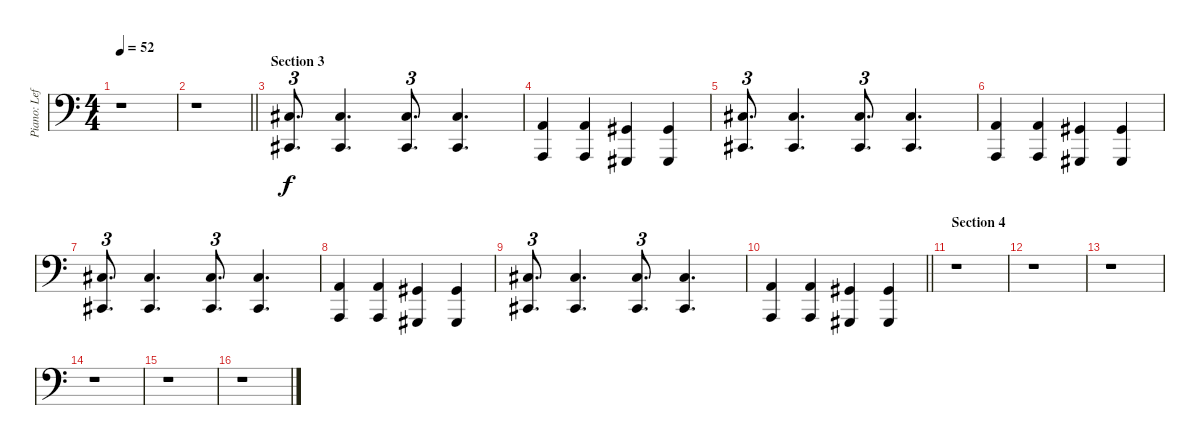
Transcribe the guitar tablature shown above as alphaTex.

\track ("Piano: Left Hand" "Piano: Lef") {instrument acousticgrandpiano}
\staff {score}
\tuning (G2 D2 A1 E1 B0) {hide}
\ts (4 4)
\tempo 52
\clef f4
\ks c
r.1{dy f} |
\barLineRight lightlight
r.1 |
\section ("" "Section 3")
(16.3 14.5).8{d tu (3 2)} (16.3 14.5).4{d} (16.3 14.5).8{d tu (3 2)} (16.3 14.5).4{d} |
(12.3 10.5).4 (12.3 10.5).4 (11.3 9.5).4 (11.3 9.5).4 |
(16.3 14.5).8{d tu (3 2)} (16.3 14.5).4{d} (16.3 14.5).8{d tu (3 2)} (16.3 14.5).4{d} |
(12.3 10.5).4 (12.3 10.5).4 (11.3 9.5).4 (11.3 9.5).4 |
(16.3 14.5).8{d tu (3 2)} (16.3 14.5).4{d} (16.3 14.5).8{d tu (3 2)} (16.3 14.5).4{d} |
(12.3 10.5).4 (12.3 10.5).4 (11.3 9.5).4 (11.3 9.5).4 |
(16.3 14.5).8{d tu (3 2)} (16.3 14.5).4{d} (16.3 14.5).8{d tu (3 2)} (16.3 14.5).4{d} |
\barLineRight lightlight
(12.3 10.5).4 (12.3 10.5).4 (11.3 9.5).4 (11.3 9.5).4 |
\section ("" "Section 4")
r.1 |
r.1 |
r.1 |
r.1 |
r.1 |
r.1
